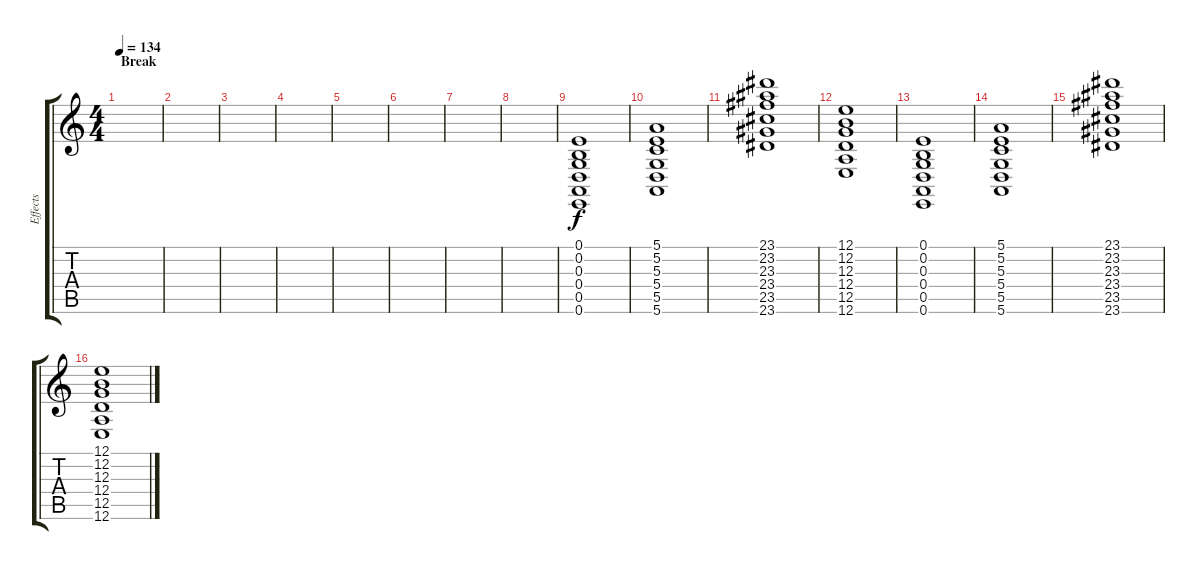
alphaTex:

\track ("Effects" "Effects") {instrument seashore}
\staff {score tabs}
\tuning (E4 B3 G3 D3 A2 E2) {hide}
\ts (4 4)
\section ("" "Break")
\tempo 134
\clef g2
\ks c
|
|
|
|
|
|
|
|
(0.1 0.2 0.3 0.4 0.5 0.6).1 |
(5.1 5.2 5.3 5.4 5.5 5.6).1 |
(23.1 23.2 23.3 23.4 23.5 23.6).1 |
(12.1 12.2 12.3 12.4 12.5 12.6).1 |
(0.1 0.2 0.3 0.4 0.5 0.6).1 |
(5.1 5.2 5.3 5.4 5.5 5.6).1 |
(23.1 23.2 23.3 23.4 23.5 23.6).1 |
(12.1 12.2 12.3 12.4 12.5 12.6).1
